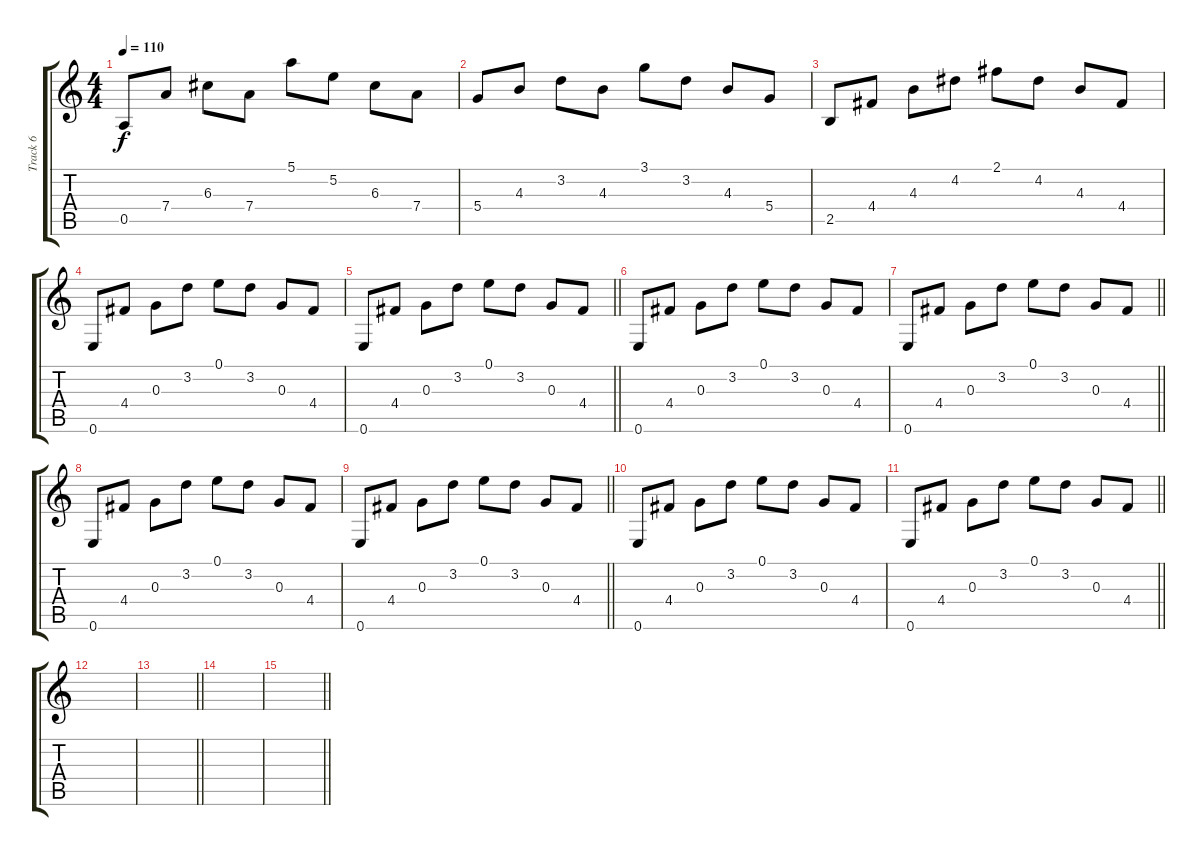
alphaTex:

\track ("Track 6" "Track 6") {instrument acousticguitarsteel}
\staff {score tabs}
\tuning (E4 B3 G3 D3 A2 E2) {hide}
\ts (4 4)
\tempo 110
\clef g2
\ks c
0.5.8{dy f} 7.4.8 6.3.8 7.4.8 5.1.8 5.2.8 6.3.8 7.4.8 |
5.4.8 4.3.8 3.2.8 4.3.8 3.1.8 3.2.8 4.3.8 5.4.8 |
2.5.8 4.4.8 4.3.8 4.2.8 2.1.8 4.2.8 4.3.8 4.4.8 |
0.6.8 4.4.8 0.3.8 3.2.8 0.1.8 3.2.8 0.3.8 4.4.8 |
\barLineRight lightlight
0.6.8 4.4.8 0.3.8 3.2.8 0.1.8 3.2.8 0.3.8 4.4.8 |
0.6.8 4.4.8 0.3.8 3.2.8 0.1.8 3.2.8 0.3.8 4.4.8 |
\barLineRight lightlight
0.6.8 4.4.8 0.3.8 3.2.8 0.1.8 3.2.8 0.3.8 4.4.8 |
0.6.8 4.4.8 0.3.8 3.2.8 0.1.8 3.2.8 0.3.8 4.4.8 |
\barLineRight lightlight
0.6.8 4.4.8 0.3.8 3.2.8 0.1.8 3.2.8 0.3.8 4.4.8 |
0.6.8 4.4.8 0.3.8 3.2.8 0.1.8 3.2.8 0.3.8 4.4.8 |
\barLineRight lightlight
0.6.8 4.4.8 0.3.8 3.2.8 0.1.8 3.2.8 0.3.8 4.4.8 |
|
\barLineRight lightlight
|
|
\barLineRight lightlight
